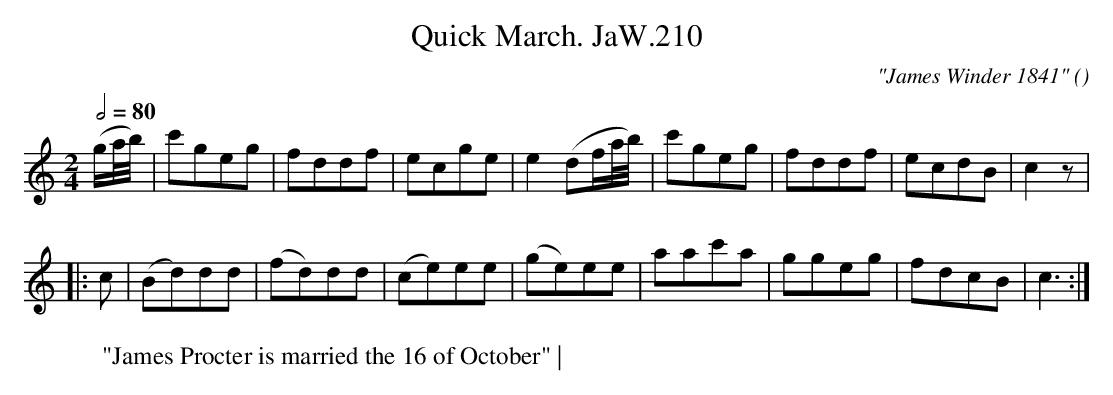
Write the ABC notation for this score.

X:1
T:Quick March. JaW.210
M:2/4
L:1/8
Q:1/2=80
C:"James Winder 1841"
O:
K:C
(g/a/4b/4)|c'geg|fddf|ecge|e2(df/a/4b/4)|c'geg|fddf|ecdB|c2z|
|:c|(Bd)dd|(fd)dd|(ce)ee|(ge)ee|aac'a|ggeg|fdcB|c3:|
W:"James Procter is married the 16 of October" |
